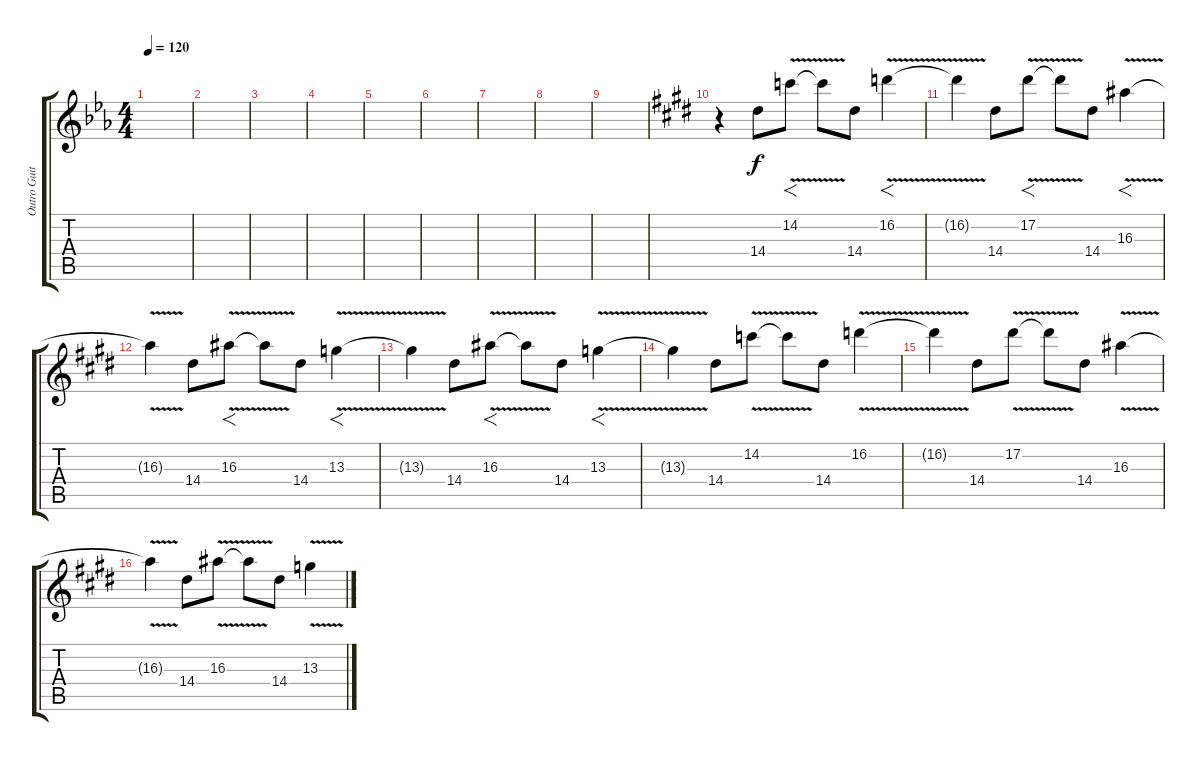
\track ("Outro Guitar 2" "Outro Guit") {instrument overdrivenguitar}
\staff {score tabs}
\tuning (Eb4 Bb3 Gb3 Db3 Ab2 Eb2) {hide}
\ts (4 4)
\tempo 120
\clef g2
\ks eb
|
|
|
|
|
|
|
|
|
\ks c#minor
r.4 14.4.8 14.2{v}.8{f} 14.2{t}.8 14.4.8 16.2{v}.4{f} |
16.2{t}.4 14.4.8 17.2{v}.8{f} 17.2{t}.8 14.4.8 16.3{v}.4{f} |
\ks e
16.3{t}.4 14.4.8 16.3{v}.8{f} 16.3{t}.8 14.4.8 13.3{v}.4{f} |
\ks c#minor
13.3{t}.4 14.4.8 16.3{v}.8{f} 16.3{t}.8 14.4.8 13.3{v}.4{f} |
13.3{t}.4 14.4.8 14.2{v}.8 14.2{t}.8 14.4.8 16.2{v}.4 |
16.2{t}.4 14.4.8 17.2{v}.8 17.2{t}.8 14.4.8 16.3{v}.4 |
\ks e
16.3{t}.4 14.4.8 16.3{v}.8 16.3{t}.8 14.4.8 13.3{v}.4
